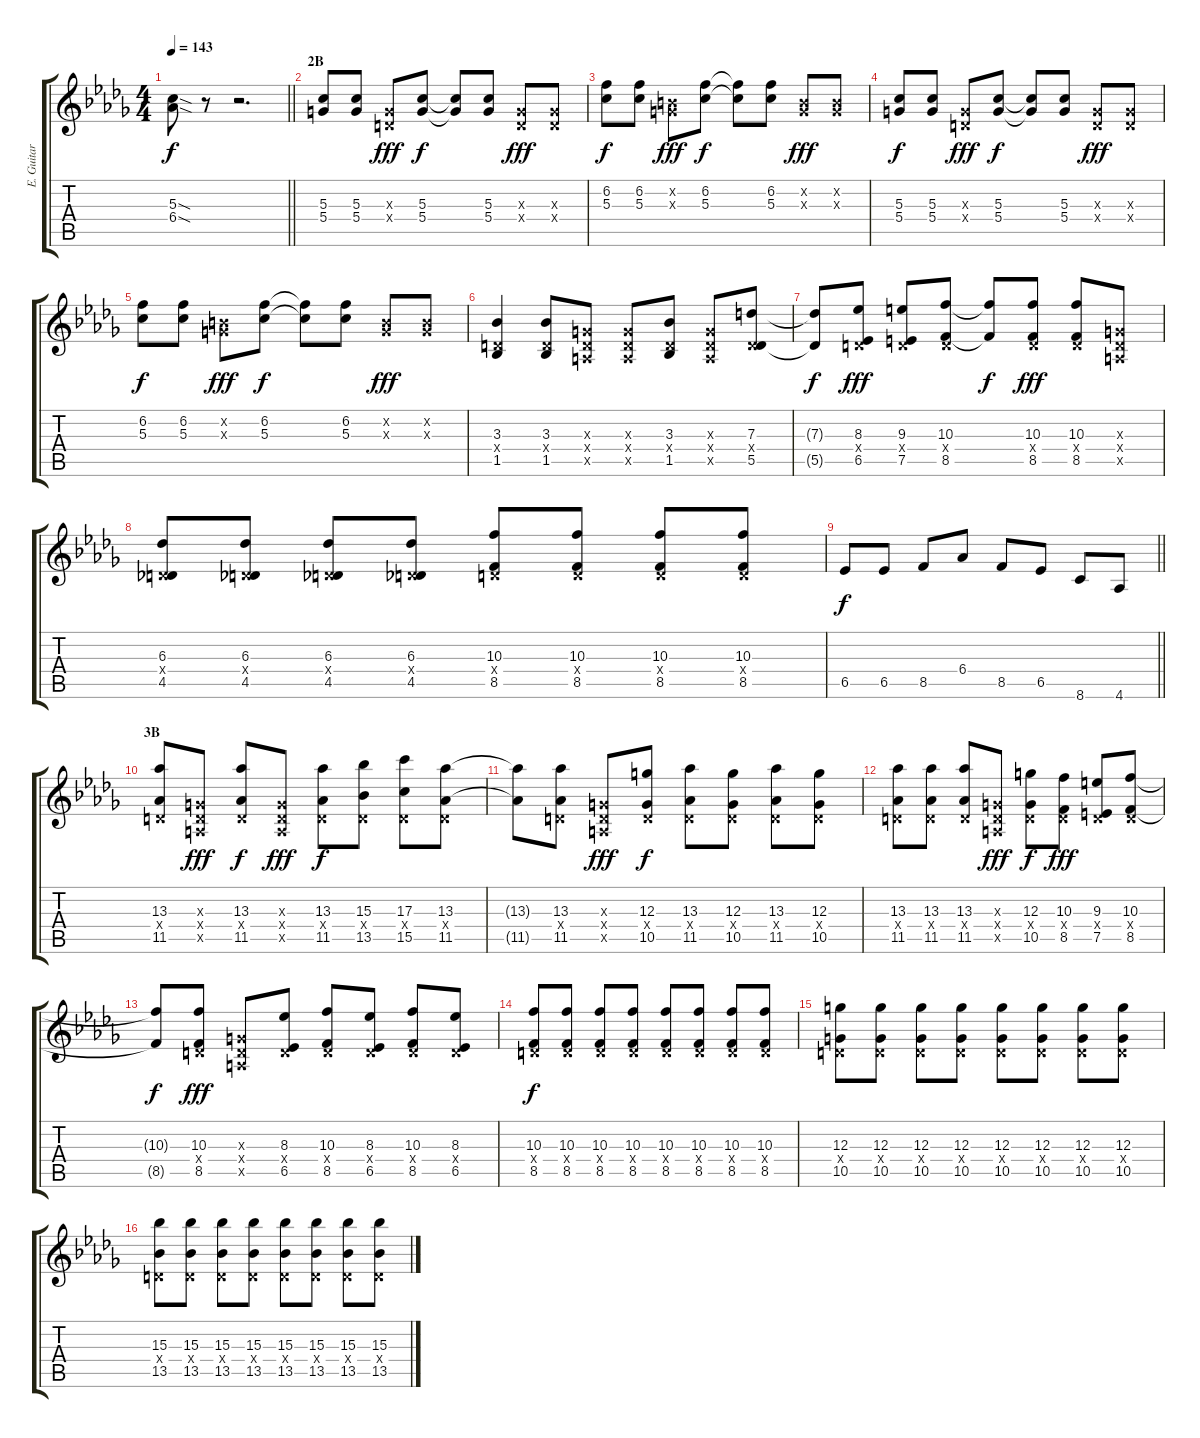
\track ("E. Guitar II" "E. Guitar ") {instrument overdrivenguitar}
\staff {score tabs}
\tuning (E4 B3 G3 D3 A2 E2) {hide}
\ts (4 4)
\tempo 143
\clef g2
\barLineRight lightlight
\ks db
(5.3{sod t} 6.4{sod t}).8{dy f} r.8 r.2{d} |
\section ("" "2B")
(5.3 5.4).8 (5.3 5.4).8 (0.3{x} 0.4{x}).8{dy fff} (5.3 5.4).8{dy f} (5.3{t} 5.4{t}).8 (5.3 5.4).8 (0.3{x} 0.4{x}).8{dy fff} (0.3{x} 0.4{x}).8 |
(6.2 5.3).8{dy f} (6.2 5.3).8 (0.2{x} 0.3{x}).8{dy fff} (6.2 5.3).8{dy f} (6.2{t} 5.3{t}).8 (6.2 5.3).8 (0.2{x} 0.3{x}).8{dy fff} (0.2{x} 0.3{x}).8 |
(5.3 5.4).8{dy f} (5.3 5.4).8 (0.3{x} 0.4{x}).8{dy fff} (5.3 5.4).8{dy f} (5.3{t} 5.4{t}).8 (5.3 5.4).8 (0.3{x} 0.4{x}).8{dy fff} (0.3{x} 0.4{x}).8 |
(6.2 5.3).8{dy f} (6.2 5.3).8 (0.2{x} 0.3{x}).8{dy fff} (6.2 5.3).8{dy f} (6.2{t} 5.3{t}).8 (6.2 5.3).8 (0.2{x} 0.3{x}).8{dy fff} (0.2{x} 0.3{x}).8 |
(3.3 0.4{x} 1.5).4 (3.3 0.4{x} 1.5).8 (0.3{x} 0.4{x} 0.5{x}).8 (0.3{x} 0.4{x} 0.5{x}).8 (3.3 0.4{x} 1.5).8 (0.3{x} 0.4{x} 0.5{x}).8 (7.3 0.4{x} 5.5).8 |
(7.3{t} 5.5{t}).8{dy f} (8.3 0.4{x} 6.5).8{dy fff} (9.3 0.4{x} 7.5).8 (10.3 0.4{x} 8.5).8 (10.3{t} 8.5{t}).8{dy f} (10.3 0.4{x} 8.5).8{dy fff} (10.3 0.4{x} 8.5).8 (0.3{x} 0.4{x} 0.5{x}).8 |
(6.3 0.4{x} 4.5).8 (6.3 0.4{x} 4.5).8 (6.3 0.4{x} 4.5).8 (6.3 0.4{x} 4.5).8 (10.3 0.4{x} 8.5).8 (10.3 0.4{x} 8.5).8 (10.3 0.4{x} 8.5).8 (10.3 0.4{x} 8.5).8 |
\barLineRight lightlight
6.5.8{dy f} 6.5.8 8.5.8 6.4.8 8.5.8 6.5.8 8.6.8 4.6.8 |
\section ("" "3B")
(13.3 0.4{x} 11.5).8 (0.3{x} 0.4{x} 0.5{x}).8{dy fff} (13.3 0.4{x} 11.5).8{dy f} (0.3{x} 0.4{x} 0.5{x}).8{dy fff} (13.3 0.4{x} 11.5).8{dy f} (15.3 0.4{x} 13.5).8 (17.3 0.4{x} 15.5).8 (13.3 0.4{x} 11.5).8 |
(13.3{t} 11.5{t}).8 (13.3 0.4{x} 11.5).8 (0.3{x} 0.4{x} 0.5{x}).8{dy fff} (12.3 0.4{x} 10.5).8{dy f} (13.3 0.4{x} 11.5).8 (12.3 0.4{x} 10.5).8 (13.3 0.4{x} 11.5).8 (12.3 0.4{x} 10.5).8 |
(13.3 0.4{x} 11.5).8 (13.3 0.4{x} 11.5).8 (13.3 0.4{x} 11.5).8 (0.3{x} 0.4{x} 0.5{x}).8{dy fff} (12.3 0.4{x} 10.5).8{dy f} (10.3 0.4{x} 8.5).8{dy fff} (9.3 0.4{x} 7.5).8 (10.3 0.4{x} 8.5).8 |
(10.3{t} 8.5{t}).8{dy f} (10.3 0.4{x} 8.5).8{dy fff} (0.3{x} 0.4{x} 0.5{x}).8 (8.3 0.4{x} 6.5).8 (10.3 0.4{x} 8.5).8 (8.3 0.4{x} 6.5).8 (10.3 0.4{x} 8.5).8 (8.3 0.4{x} 6.5).8 |
(10.3 0.4{x} 8.5).8{dy f} (10.3 0.4{x} 8.5).8 (10.3 0.4{x} 8.5).8 (10.3 0.4{x} 8.5).8 (10.3 0.4{x} 8.5).8 (10.3 0.4{x} 8.5).8 (10.3 0.4{x} 8.5).8 (10.3 0.4{x} 8.5).8 |
(12.3 0.4{x} 10.5).8 (12.3 0.4{x} 10.5).8 (12.3 0.4{x} 10.5).8 (12.3 0.4{x} 10.5).8 (12.3 0.4{x} 10.5).8 (12.3 0.4{x} 10.5).8 (12.3 0.4{x} 10.5).8 (12.3 0.4{x} 10.5).8 |
(15.3 0.4{x} 13.5).8 (15.3 0.4{x} 13.5).8 (15.3 0.4{x} 13.5).8 (15.3 0.4{x} 13.5).8 (15.3 0.4{x} 13.5).8 (15.3 0.4{x} 13.5).8 (15.3 0.4{x} 13.5).8 (15.3 0.4{x} 13.5).8
